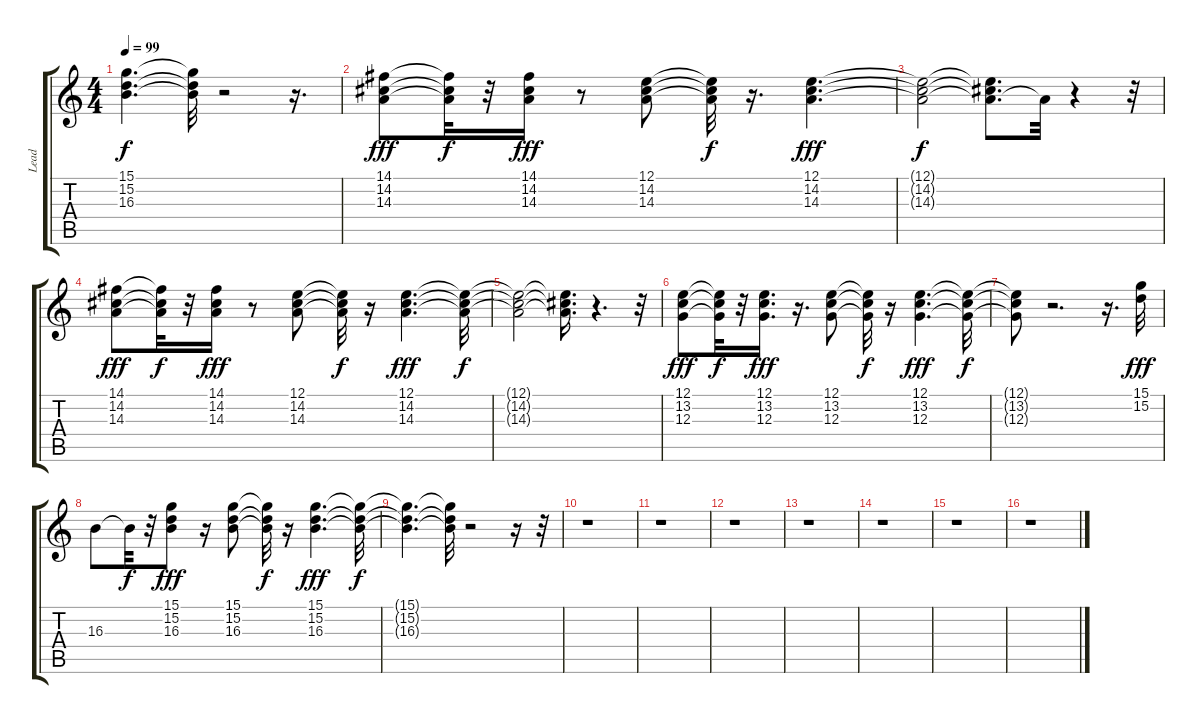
\track ("Lead" "Lead") {instrument lead8bassandlead}
\staff {score tabs}
\tuning (E4 B3 G3 D3 A2 E2) {hide}
\ts (4 4)
\tempo 99
\clef g2
\ks c
(15.1{t} 15.2{t} 16.3{t}).4{d dy f} (15.1{t} 15.2{t} 16.3{t}).32 r.2 r.16{d} |
(14.1 14.2 14.3).8{dy fff} (14.1{t} 14.2{t} 14.3{t}).32{dy f} r.32 (14.1 14.2 14.3).16{dy fff} r.8 (12.1 14.2 14.3).8 (12.1{t} 14.2{t} 14.3{t}).32{dy f} r.16{d} (12.1 14.2 14.3).4{d dy fff} |
(12.1{t} 14.2{t} 14.3{t}).2{dy f} (12.1{t} 14.2{t} 14.3{t}).8{d} 14.3{t}.32 r.4 r.32 |
(14.1 14.2 14.3).8{dy fff} (14.1{t} 14.2{t} 14.3{t}).32{dy f} r.32 (14.1 14.2 14.3).16{dy fff} r.8 (12.1 14.2 14.3).8 (12.1{t} 14.2{t} 14.3{t}).32{dy f} r.16 (12.1 14.2 14.3).4{d dy fff} (12.1{t} 14.2{t} 14.3{t}).32{dy f} |
(12.1{t} 14.2{t} 14.3{t}).2 (12.1{t} 14.2{t} 14.3{t}).16{d} r.4{d} r.32 |
(12.1 13.2 12.3).8{dy fff} (12.1{t} 13.2{t} 12.3{t}).32{dy f} r.32 (12.1 13.2 12.3).16{d dy fff} r.16{d} (12.1 13.2 12.3).8 (12.1{t} 13.2{t} 12.3{t}).32{dy f} r.16 (12.1 13.2 12.3).4{d dy fff} (12.1{t} 13.2{t} 12.3{t}).32{dy f} |
(12.1{t} 13.2{t} 12.3{t}).8 r.2{d} r.16{d} (15.1 15.2).32{dy fff} |
16.3.8 16.3{t}.32{dy f} r.32 (15.1 15.2 16.3).8{dy fff} r.16 (15.1 15.2 16.3).8 (15.1{t} 15.2{t} 16.3{t}).32{dy f} r.16 (15.1 15.2 16.3).4{d dy fff} (15.1{t} 15.2{t} 16.3{t}).32{dy f} |
(15.1{t} 15.2{t} 16.3{t}).4{d} (15.1{t} 15.2{t} 16.3{t}).32 r.2 r.16 r.32 |
r.1 |
r.1 |
r.1 |
r.1 |
r.1 |
r.1 |
r.1
